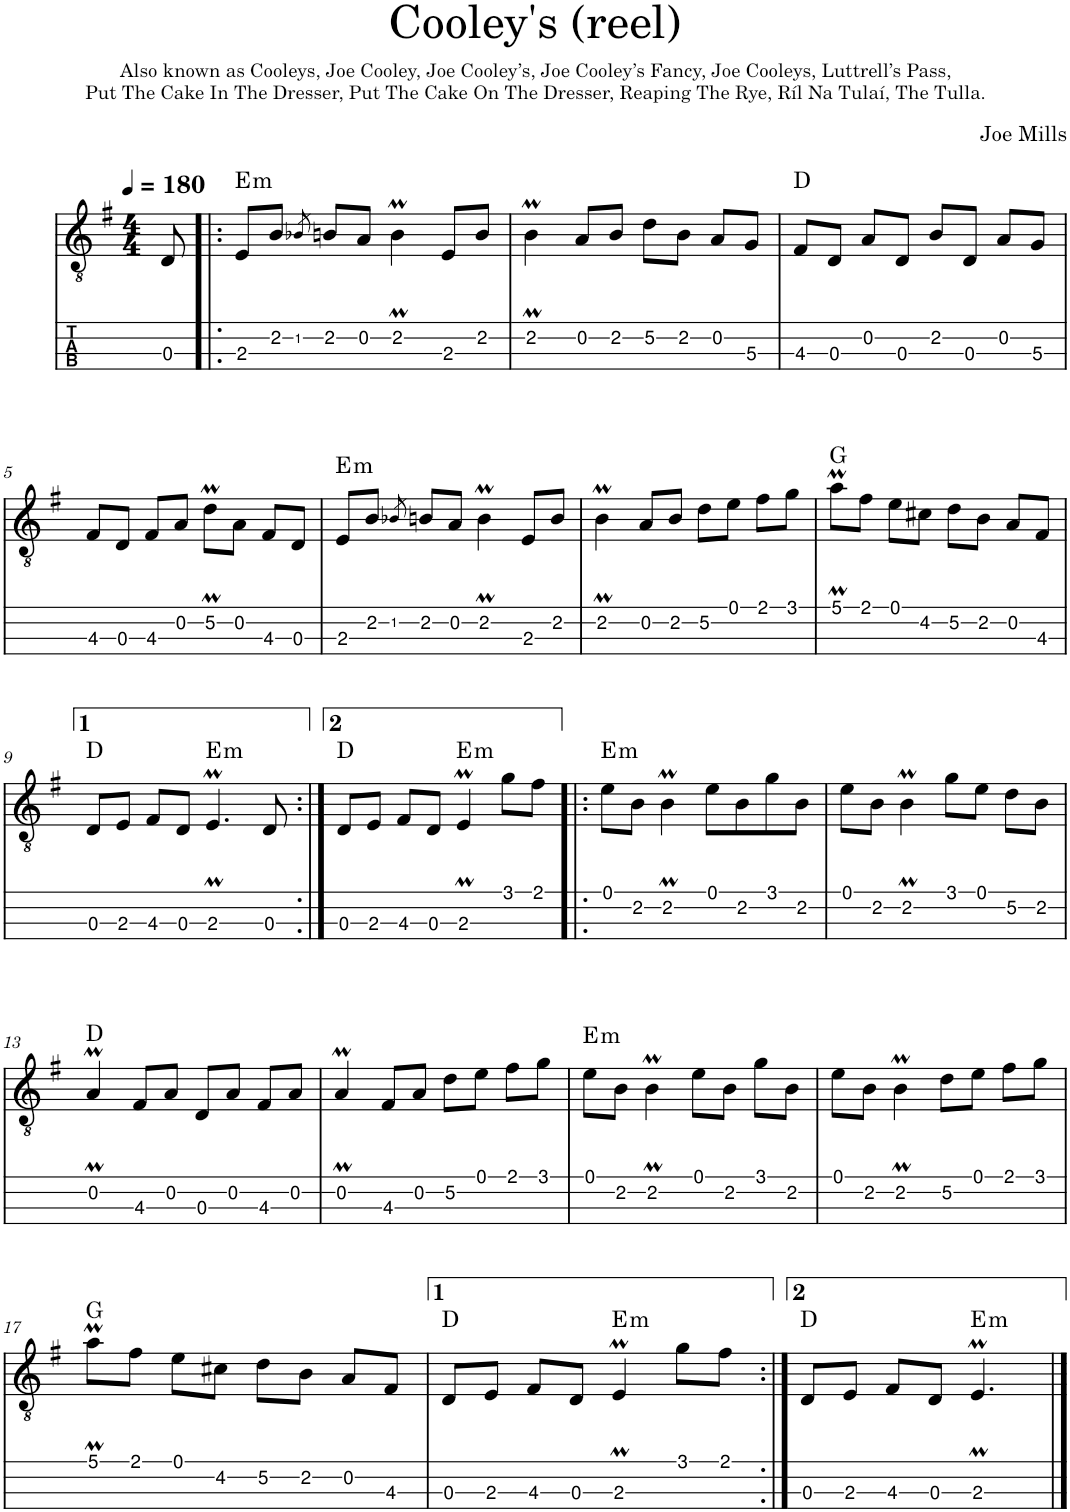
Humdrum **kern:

**kern	**kern	**harte
*part1	*part1	*part1
*staff2	*staff1	*
*I"Irish Tenor Banjo	*	*
*I'Bjo	*	*
*stria4	*	*
*	*clefGv2	*
*Trd7c12	*Trd7c12	*
*k[f#]	*k[f#]	*
*A:dor	*A:dor	*
*M4/4	*M4/4	*
*MM180	*MM180	*
=1	=1	=1
8D	8D/	.
=2!|:	=2!|:	=2!|:
!	!	!LO:H:kt=m
8EL	8E/L	E:min
8BJ	8B/J	.
qB-X	8qB-X/	.
8BnL	8Bn/L	.
8AJ	8A/J	.
4Bm	4Bm\	.
8EL	8E/L	.
8BJ	8B/J	.
=3	=3	=3
4Bm	4Bm\	.
8AL	8A/L	.
8BJ	8B/J	.
8dL	8d\L	.
8BJ	8B\J	.
8AL	8A/L	.
8GJ	8G/J	.
=4	=4	=4
8F#^L	8F#^/L	D:maj
8DJ	8D/J	.
8A^L	8A^/L	.
8DJ	8D/J	.
8B^L	8B^/L	.
8DJ	8D/J	.
8A^L	8A^/L	.
8GJ	8G/J	.
!!LO:LB:g=z
=5	=5	=5
8F#^L	8F#^/L	.
8DJ	8D/J	.
8F#^L	8F#^/L	.
8AJ	8A/J	.
8dML	8dM\L	.
8AJ	8A\J	.
8F#L	8F#/L	.
8DJ	8D/J	.
=6	=6	=6
!	!	!LO:H:kt=m
8EL	8E/L	E:min
8BJ	8B/J	.
qB-X	8qB-X/	.
8BnL	8Bn/L	.
8AJ	8A/J	.
4Bm	4Bm\	.
8EL	8E/L	.
8BJ	8B/J	.
=7	=7	=7
4Bm	4Bm\	.
8AL	8A/L	.
8BJ	8B/J	.
8dL	8d\L	.
8eJ	8e\J	.
8f#L	8f#\L	.
8gJ	8g\J	.
=8	=8	=8
8aML	8aM\L	G:maj
8f#J	8f#\J	.
8eL	8e\L	.
8c#XJ	8c#X\J	.
8dL	8d\L	.
8BJ	8B\J	.
8AL	8A/L	.
8F#J	8F#/J	.
!!LO:LB:g=z
=9	=9	=9
8DL	8D/L	D:maj
8EJ	8E/J	.
8F#L	8F#/L	.
8DJ	8D/J	.
!	!	!LO:H:kt=m
4.EM	4.EM/	E:min
8D	8D/	.
=10:|!	=10:|!	=10:|!
8DL	8D/L	D:maj
8EJ	8E/J	.
8F#L	8F#/L	.
8DJ	8D/J	.
!	!	!LO:H:kt=m
4EM	4EM/	E:min
8gL	8g\L	.
8f#J	8f#\J	.
=11!|:	=11!|:	=11!|:
!	!	!LO:H:kt=m
8eL	8e\L	E:min
8BJ	8B\J	.
4Bm	4Bm\	.
8e^L	8e^\L	.
8BJ	8B\	.
8g^L	8g^\	.
8BJ	8B\J	.
=12	=12	=12
8eL	8e\L	.
8BJ	8B\J	.
4Bm	4Bm\	.
8gL	8g\L	.
8eJ	8e\J	.
8dL	8d\L	.
8BJ	8B\J	.
!!LO:LB:g=z
=13	=13	=13
4AM	4AM/	D:maj
8F#^L	8F#^/L	.
8AJ	8A/J	.
8D^L	8D^/L	.
8AJ	8A/J	.
8F#^L	8F#^/L	.
8AJ	8A/J	.
=14	=14	=14
4AM	4AM/	.
8F#L	8F#/L	.
8AJ	8A/J	.
8dL	8d\L	.
8eJ	8e\J	.
8f#L	8f#\L	.
8gJ	8g\J	.
=15	=15	=15
!	!	!LO:H:kt=m
8eL	8e\L	E:min
8BJ	8B\J	.
4Bm	4Bm\	.
8eL	8e\L	.
8BJ	8B\J	.
8gL	8g\L	.
8BJ	8B\J	.
=16	=16	=16
8eL	8e\L	.
8BJ	8B\J	.
4Bm	4Bm\	.
8dL	8d\L	.
8eJ	8e\J	.
8f#L	8f#\L	.
8gJ	8g\J	.
!!LO:LB:g=z
=17	=17	=17
8aML	8aM\L	G:maj
8f#J	8f#\J	.
8eL	8e\L	.
8c#XJ	8c#X\J	.
8dL	8d\L	.
8BJ	8B\J	.
8AL	8A/L	.
8F#J	8F#/J	.
=18	=18	=18
8DL	8D/L	D:maj
8EJ	8E/J	.
8F#L	8F#/L	.
8DJ	8D/J	.
!	!	!LO:H:kt=m
4EM	4EM/	E:min
8gL	8g\L	.
8f#J	8f#\J	.
=19:|!	=19:|!	=19:|!
8DL	8D/L	D:maj
8EJ	8E/J	.
8F#L	8F#/L	.
8DJ	8D/J	.
!	!	!LO:H:kt=m
4.EM	4.EM/	E:min
==	==	==
*-	*-	*-
